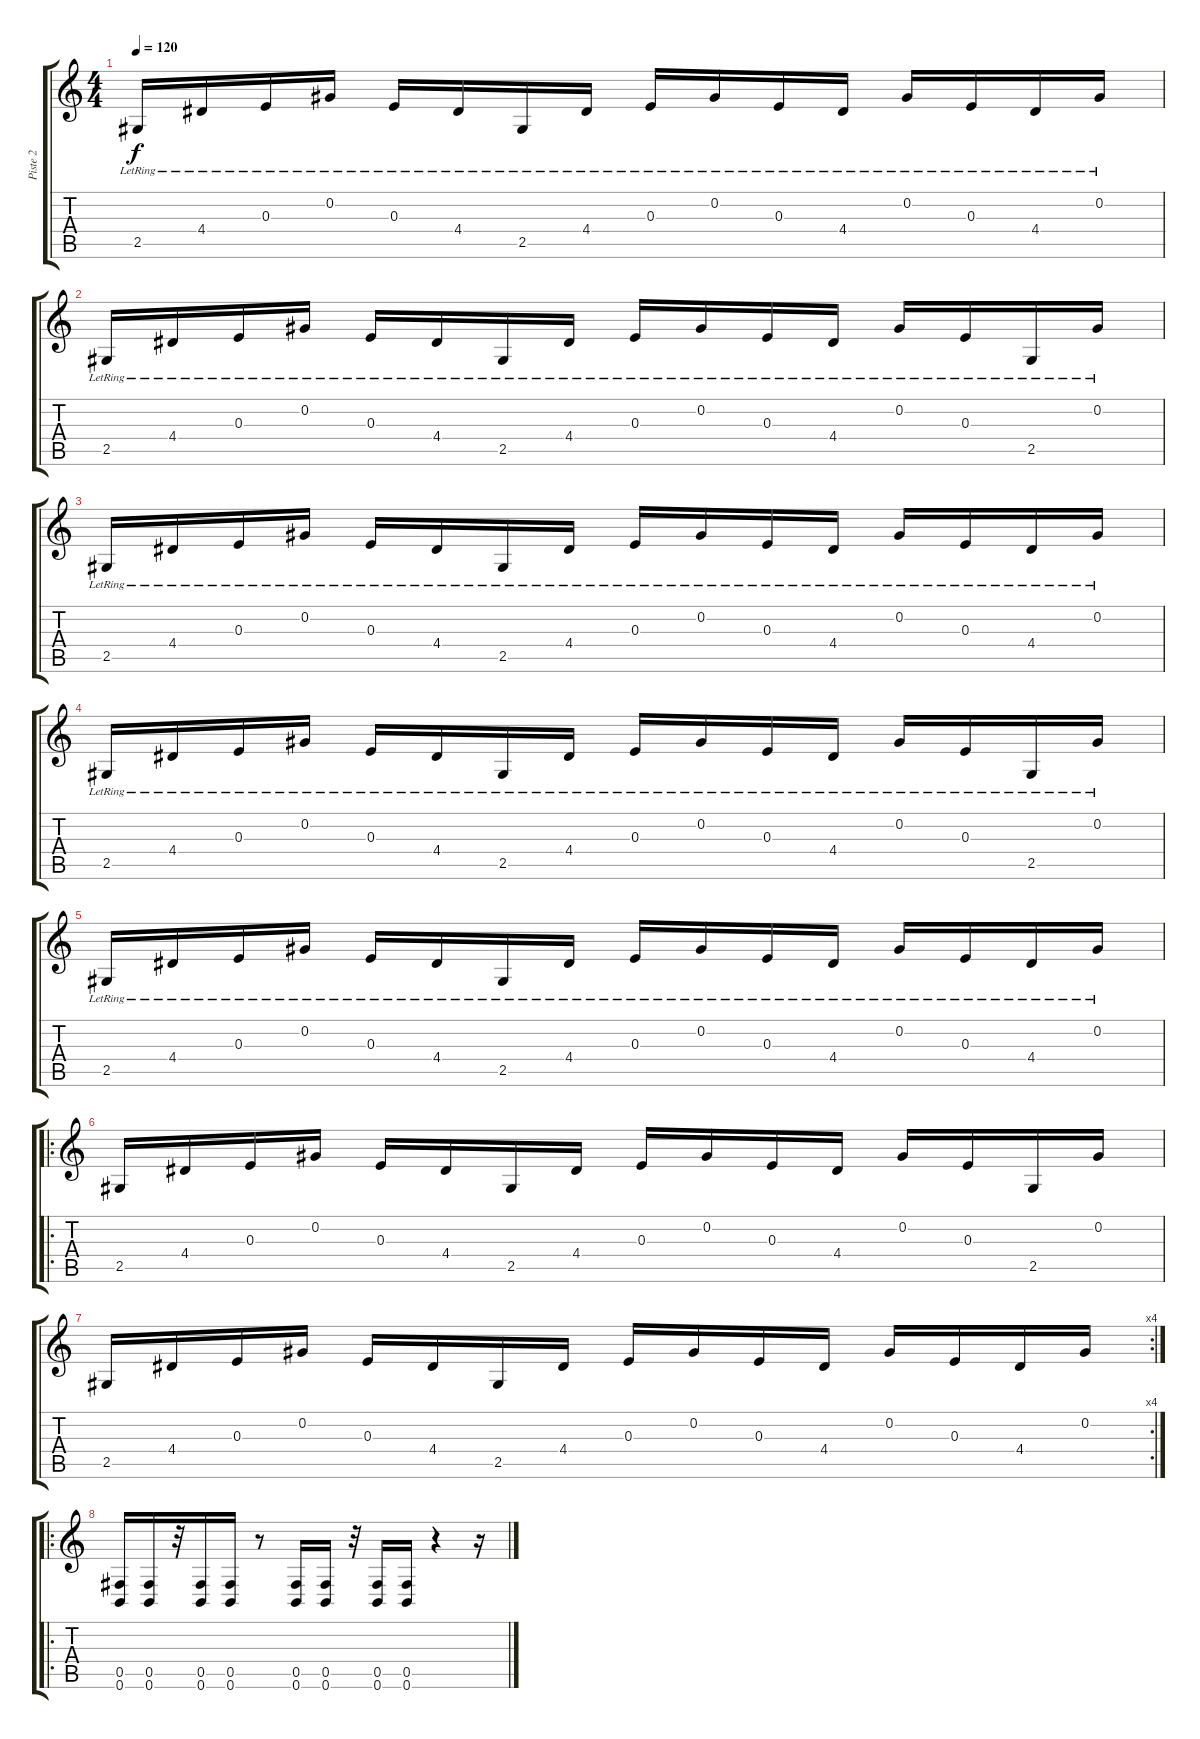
\track ("Piste 2" "Piste 2") {instrument distortionguitar}
\staff {score tabs}
\tuning (Db4 Ab3 E3 B2 Gb2 B1) {hide}
\ts (4 4)
\tempo 120
\clef g2
\ks c
2.5{lr}.16{dy f} 4.4{lr}.16 0.3{lr}.16 0.2{lr}.16 0.3{lr}.16 4.4{lr}.16 2.5{lr}.16 4.4{lr}.16 0.3{lr}.16 0.2{lr}.16 0.3{lr}.16 4.4{lr}.16 0.2{lr}.16 0.3{lr}.16 4.4{lr}.16 0.2{lr}.16 |
2.5{lr}.16{volume 16} 4.4{lr}.16 0.3{lr}.16 0.2{lr}.16 0.3{lr}.16 4.4{lr}.16 2.5{lr}.16 4.4{lr}.16 0.3{lr}.16 0.2{lr}.16 0.3{lr}.16 4.4{lr}.16 0.2{lr}.16 0.3{lr}.16 2.5{lr}.16 0.2{lr}.16 |
2.5{lr}.16 4.4{lr}.16 0.3{lr}.16 0.2{lr}.16 0.3{lr}.16 4.4{lr}.16 2.5{lr}.16 4.4{lr}.16 0.3{lr}.16 0.2{lr}.16 0.3{lr}.16 4.4{lr}.16 0.2{lr}.16 0.3{lr}.16 4.4{lr}.16 0.2{lr}.16 |
2.5{lr}.16 4.4{lr}.16 0.3{lr}.16 0.2{lr}.16 0.3{lr}.16 4.4{lr}.16 2.5{lr}.16 4.4{lr}.16 0.3{lr}.16 0.2{lr}.16 0.3{lr}.16 4.4{lr}.16 0.2{lr}.16 0.3{lr}.16 2.5{lr}.16 0.2{lr}.16 |
2.5{lr}.16 4.4{lr}.16 0.3{lr}.16 0.2{lr}.16 0.3{lr}.16 4.4{lr}.16 2.5{lr}.16 4.4{lr}.16 0.3{lr}.16 0.2{lr}.16 0.3{lr}.16 4.4{lr}.16 0.2{lr}.16 0.3{lr}.16 4.4{lr}.16 0.2{lr}.16 |
\ro
2.5.16{instrument distortionguitar} 4.4.16 0.3.16 0.2.16 0.3.16 4.4.16 2.5.16 4.4.16 0.3.16 0.2.16 0.3.16 4.4.16 0.2.16 0.3.16 2.5.16 0.2.16 |
\rc 4
2.5.16 4.4.16 0.3.16 0.2.16 0.3.16 4.4.16 2.5.16 4.4.16 0.3.16 0.2.16 0.3.16 4.4.16 0.2.16 0.3.16 4.4.16 0.2.16 |
\ro
(0.5 0.6).16{volume 16 instrument distortionguitar} (0.5 0.6).16 r.32 (0.5 0.6).16 (0.5 0.6).16 r.8 (0.5 0.6).16 (0.5 0.6).16 r.32 (0.5 0.6).16 (0.5 0.6).16 r.4 r.16
